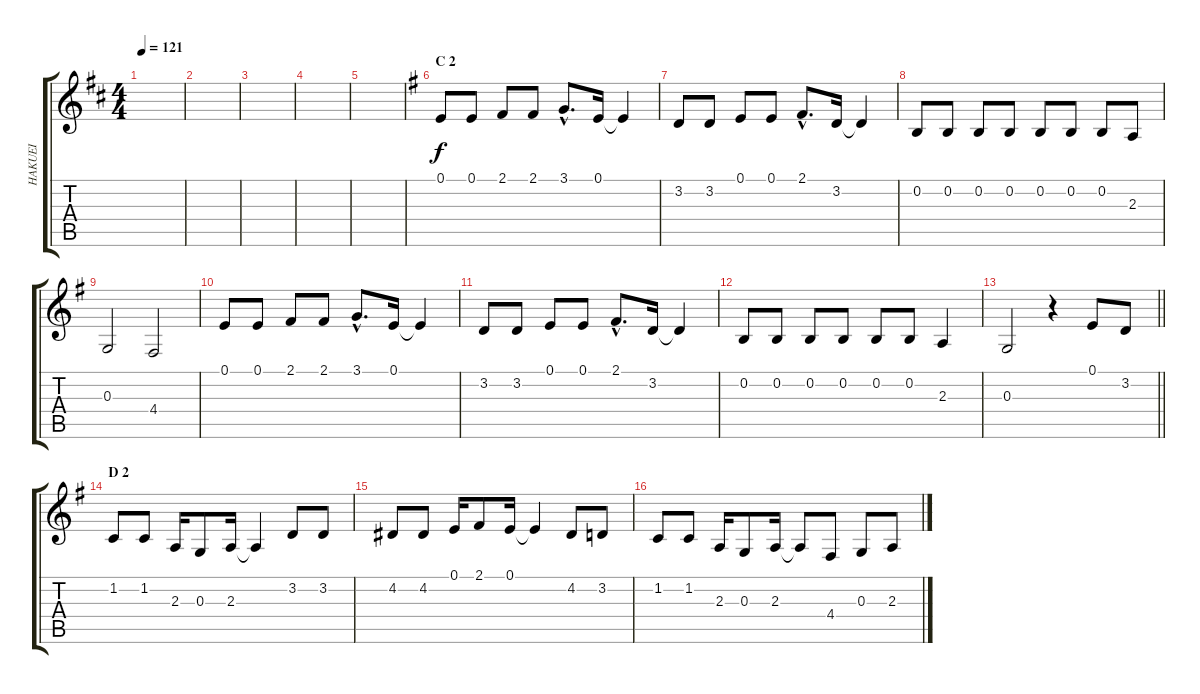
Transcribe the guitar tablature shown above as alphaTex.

\track ("HAKUEI" "HAKUEI") {instrument oboe}
\staff {score tabs}
\tuning (E4 B3 G3 D3 A2 E2) {hide}
\ts (4 4)
\tempo 121
\clef g2
\ks d
|
|
|
|
|
\section ("" "C 2")
\ks g
0.1.8 0.1.8 2.1.8 2.1.8 3.1{hac}.8{d} 0.1.16 0.1{t}.4 |
3.2.8 3.2.8 0.1.8 0.1.8 2.1{hac}.8{d} 3.2.16 3.2{t}.4 |
0.2.8 0.2.8 0.2.8 0.2.8 0.2.8 0.2.8 0.2.8 2.3.8 |
0.3.2 4.4.2 |
0.1.8 0.1.8 2.1.8 2.1.8 3.1{hac}.8{d} 0.1.16 0.1{t}.4 |
3.2.8 3.2.8 0.1.8 0.1.8 2.1{hac}.8{d} 3.2.16 3.2{t}.4 |
0.2.8 0.2.8 0.2.8 0.2.8 0.2.8 0.2.8 2.3.4 |
\barLineRight lightlight
0.3.2 r.4 0.1.8 3.2.8 |
\section ("" "D 2")
1.2.8 1.2.8 2.3.16 0.3.8 2.3.16 2.3{t}.4 3.2.8 3.2.8 |
4.2.8 4.2.8 0.1.16 2.1.8 0.1.16 0.1{t}.4 4.2.8 3.2.8 |
1.2.8 1.2.8 2.3.16 0.3.8 2.3.16 2.3{t}.8 4.4.8 0.3.8 2.3.8
